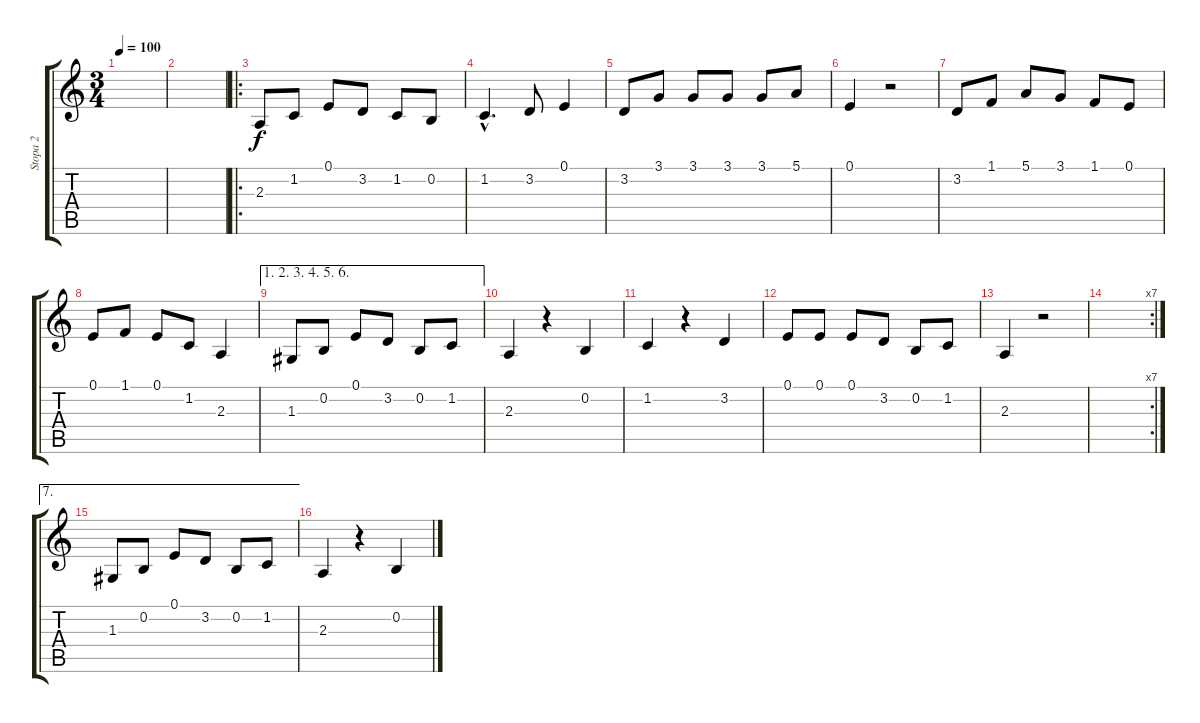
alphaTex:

\track ("Stopa 2" "Stopa 2") {instrument flute}
\staff {score tabs}
\tuning (E4 B3 G3 D3 A2 E2) {hide}
\ts (3 4)
\tempo 100
\clef g2
\ks c
|
|
\ro
2.3.8 1.2.8 0.1.8 3.2.8 1.2.8 0.2.8 |
1.2{hac}.4{d} 3.2.8 0.1.4 |
3.2.8 3.1.8 3.1.8 3.1.8 3.1.8 5.1.8 |
0.1.4 r.2 |
3.2.8 1.1.8 5.1.8 3.1.8 1.1.8 0.1.8 |
0.1.8 1.1.8 0.1.8 1.2.8 2.3.4 |
\ae (1 2 3 4 5 6)
1.3.8 0.2.8 0.1.8 3.2.8 0.2.8 1.2.8 |
2.3.4 r.4 0.2.4 |
1.2.4 r.4 3.2.4 |
0.1.8 0.1.8 0.1.8 3.2.8 0.2.8 1.2.8 |
2.3.4 r.2 |
\rc 7
|
\ae 7
1.3.8 0.2.8 0.1.8 3.2.8 0.2.8 1.2.8 |
2.3.4 r.4 0.2.4
